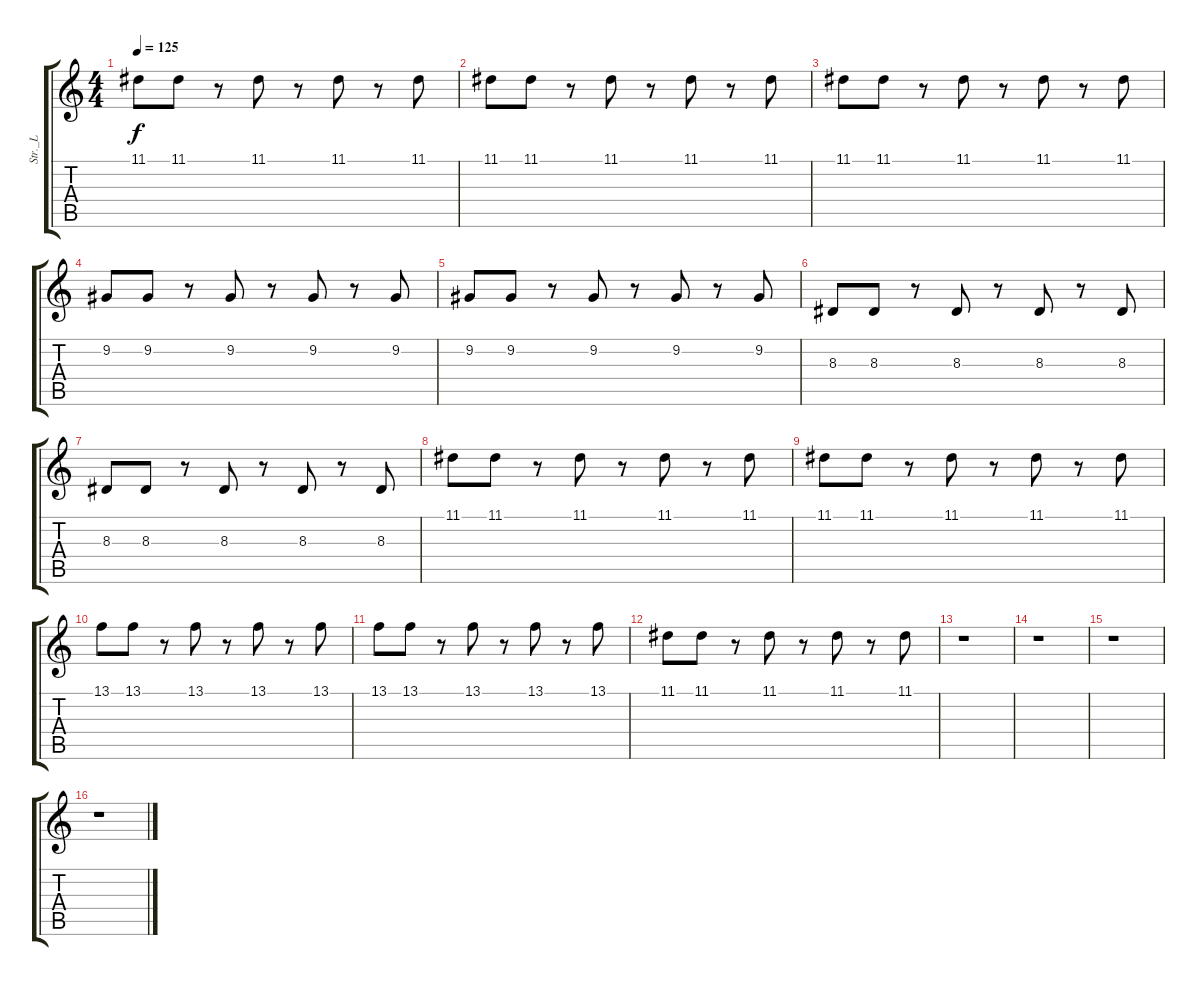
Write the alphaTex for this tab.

\track ("Str._L" "Str._L") {instrument stringensemble1}
\staff {score tabs}
\tuning (E4 B3 G3 D3 A2 E2) {hide}
\ts (4 4)
\tempo 125
\clef g2
\ks c
11.1.8{dy f} 11.1.8 r.8 11.1.8 r.8 11.1.8 r.8 11.1.8 |
11.1.8 11.1.8 r.8 11.1.8 r.8 11.1.8 r.8 11.1.8 |
11.1.8 11.1.8 r.8 11.1.8 r.8 11.1.8 r.8 11.1.8 |
9.2.8 9.2.8 r.8 9.2.8 r.8 9.2.8 r.8 9.2.8 |
9.2.8 9.2.8 r.8 9.2.8 r.8 9.2.8 r.8 9.2.8 |
8.3.8 8.3.8 r.8 8.3.8 r.8 8.3.8 r.8 8.3.8 |
8.3.8 8.3.8 r.8 8.3.8 r.8 8.3.8 r.8 8.3.8 |
11.1.8 11.1.8 r.8 11.1.8 r.8 11.1.8 r.8 11.1.8 |
11.1.8 11.1.8 r.8 11.1.8 r.8 11.1.8 r.8 11.1.8 |
13.1.8 13.1.8 r.8 13.1.8 r.8 13.1.8 r.8 13.1.8 |
13.1.8 13.1.8 r.8 13.1.8 r.8 13.1.8 r.8 13.1.8 |
11.1.8 11.1.8 r.8 11.1.8 r.8 11.1.8 r.8 11.1.8 |
r.1 |
r.1 |
r.1 |
r.1
